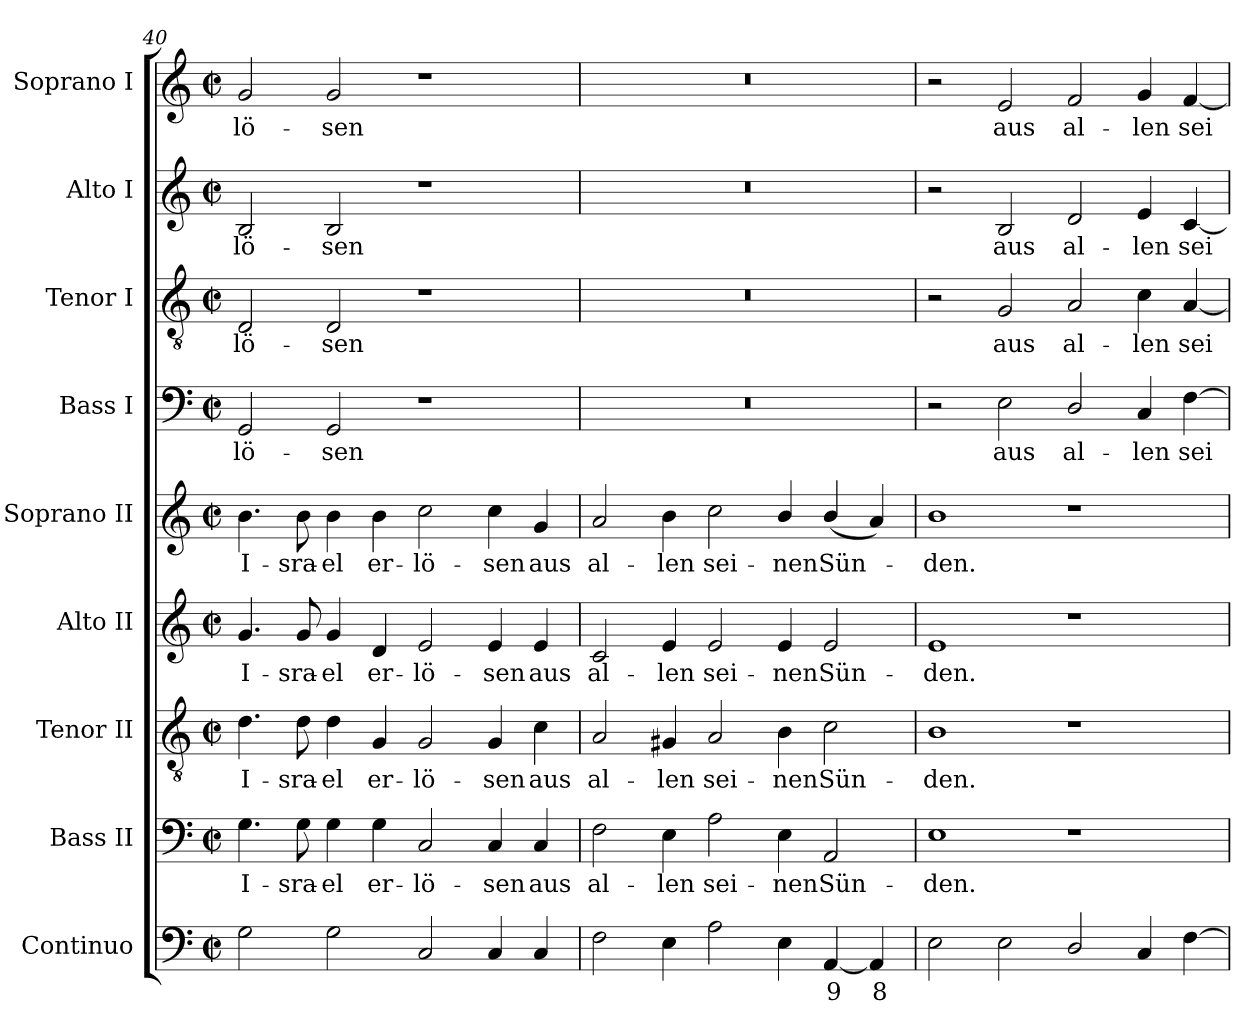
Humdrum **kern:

**kern	**text	**kern	**text	**kern	**text	**kern	**text	**kern	**text	**kern	**text	**kern	**text	**kern	**text	**kern	**text
*part9	*part9	*part8	*part8	*part7	*part7	*part6	*part6	*part5	*part5	*part4	*part4	*part3	*part3	*part2	*part2	*part1	*part1
*staff9	*staff9	*staff8	*staff8	*staff7	*staff7	*staff6	*staff6	*staff5	*staff5	*staff4	*staff4	*staff3	*staff3	*staff2	*staff2	*staff1	*staff1
*I"Continuo	*	*I"Bass II	*	*I"Tenor II	*	*I"Alto II	*	*I"Soprano II	*	*I"Bass I	*	*I"Tenor I	*	*I"Alto I	*	*I"Soprano I	*
*	*	*I'B II	*	*I'T II	*	*I'A II	*	*I'S II	*	*I'B I	*	*I'T I	*	*I'A I	*	*I'S I	*
!!LO:LB:g=z
*clefF4	*	*clefF4	*	*clefGv2	*	*clefG2	*	*clefG2	*	*clefF4	*	*clefGv2	*	*clefG2	*	*clefG2	*
*k[]	*	*k[]	*	*k[]	*	*k[]	*	*k[]	*	*k[]	*	*k[]	*	*k[]	*	*k[]	*
*C:	*	*C:	*	*C:	*	*C:	*	*C:	*	*C:	*	*C:	*	*C:	*	*C:	*
*M4/2	*	*M4/2	*	*M4/2	*	*M4/2	*	*M4/2	*	*M4/2	*	*M4/2	*	*M4/2	*	*M4/2	*
*met(c|)	*	*met(c|)	*	*met(c|)	*	*met(c|)	*	*met(c|)	*	*met(c|)	*	*met(c|)	*	*met(c|)	*	*met(c|)	*
=40	=40	=40	=40	=40	=40	=40	=40	=40	=40	=40	=40	=40	=40	=40	=40	=40	=40
!	!	!	!LO:LY:b	!	!LO:LY:b	!	!LO:LY:b	!	!LO:LY:b	!	!LO:LY:b	!	!LO:LY:b	!	!LO:LY:b	!	!LO:LY:b
2G	.	4.G	I-	4.d	I-	4.g	I-	4.b	I-	2GG	-lö-	2D	-lö-	2B	-lö-	2g	-lö-
!	!	!	!LO:LY:b	!	!LO:LY:b	!	!LO:LY:b	!	!LO:LY:b	!	!	!	!	!	!	!	!
.	.	8G	-sra-	8d	-sra-	8g	-sra-	8b	-sra-	.	.	.	.	.	.	.	.
!	!	!	!LO:LY:b	!	!LO:LY:b	!	!LO:LY:b	!	!LO:LY:b	!	!LO:LY:b	!	!LO:LY:b	!	!LO:LY:b	!	!LO:LY:b
2G	.	4G	-el	4d	-el	4g	-el	4b	-el	2GG	-sen	2D	-sen	2B	-sen	2g	-sen
!	!	!	!LO:LY:b	!	!LO:LY:b	!	!LO:LY:b	!	!LO:LY:b	!	!	!	!	!	!	!	!
.	.	4G	er-	4G	er-	4d	er-	4b	er-	.	.	.	.	.	.	.	.
!	!	!	!LO:LY:b	!	!LO:LY:b	!	!LO:LY:b	!	!LO:LY:b	!	!	!	!	!	!	!	!
2C	.	2C	-lö-	2G	-lö-	2e	-lö-	2cc	-lö-	1r	.	1r	.	1r	.	1r	.
!	!	!	!LO:LY:b	!	!LO:LY:b	!	!LO:LY:b	!	!LO:LY:b	!	!	!	!	!	!	!	!
4C	.	4C	-sen	4G	-sen	4e	-sen	4cc	-sen	.	.	.	.	.	.	.	.
!	!	!	!LO:LY:b	!	!LO:LY:b	!	!LO:LY:b	!	!LO:LY:b	!	!	!	!	!	!	!	!
4C	.	4C	aus	4c	aus	4e	aus	4g	aus	.	.	.	.	.	.	.	.
=41	=41	=41	=41	=41	=41	=41	=41	=41	=41	=41	=41	=41	=41	=41	=41	=41	=41
!	!	!	!LO:LY:b	!	!LO:LY:b	!	!LO:LY:b	!	!LO:LY:b	!	!	!	!	!	!	!	!
2F	.	2F	al-	2A	al-	2c	al-	2a	al-	0r	.	0r	.	0r	.	0r	.
!	!	!	!LO:LY:b	!	!LO:LY:b	!	!LO:LY:b	!	!LO:LY:b	!	!	!	!	!	!	!	!
4E	.	4E	-len	4G#X	-len	4e	-len	4b	-len	.	.	.	.	.	.	.	.
!	!	!	!LO:LY:b	!	!LO:LY:b	!	!LO:LY:b	!	!LO:LY:b	!	!	!	!	!	!	!	!
2A	.	2A	sei-	2A	sei-	2e	sei-	2cc	sei-	.	.	.	.	.	.	.	.
!	!	!	!LO:LY:b	!	!LO:LY:b	!	!LO:LY:b	!	!LO:LY:b	!	!	!	!	!	!	!	!
4E	.	4E	-nen	4B	-nen	4e	-nen	4b/	-nen	.	.	.	.	.	.	.	.
!	!LO:LY:b	!	!LO:LY:b	!	!LO:LY:b	!	!LO:LY:b	!	!LO:LY:b	!	!	!	!	!	!	!	!
[4AA	9	2AA	Sün-	2c	Sün-	2e	Sün-	(<4b/	Sün-	.	.	.	.	.	.	.	.
!	!LO:LY:b	!	!	!	!	!	!	!	!	!	!	!	!	!	!	!	!
4AA]	8	.	.	.	.	.	.	4a)	.	.	.	.	.	.	.	.	.
=42	=42	=42	=42	=42	=42	=42	=42	=42	=42	=42	=42	=42	=42	=42	=42	=42	=42
!	!	!	!LO:LY:b	!	!LO:LY:b	!	!LO:LY:b	!	!LO:LY:b	!	!	!	!	!	!	!	!
2E	.	1E	-den.	1B	-den.	1e	-den.	1b	den.	2r	.	2r	.	2r	.	2r	.
!	!	!	!	!	!	!	!	!	!	!	!LO:LY:b	!	!LO:LY:b	!	!LO:LY:b	!	!LO:LY:b
2E	.	.	.	.	.	.	.	.	.	2E	aus	2G	aus	2B	aus	2e	aus
!	!	!	!	!	!	!	!	!	!	!	!LO:LY:b	!	!LO:LY:b	!	!LO:LY:b	!	!LO:LY:b
2D/	.	1r	.	1r	.	1r	.	1r	.	2D/	al-	2A	al-	2d	al-	2f	al-
!	!	!	!	!	!	!	!	!	!	!	!LO:LY:b	!	!LO:LY:b	!	!LO:LY:b	!	!LO:LY:b
4C	.	.	.	.	.	.	.	.	.	4C	-len	4c	-len	4e	-len	4g	-len
!	!	!	!	!	!	!	!	!	!	!	!LO:LY:b	!	!LO:LY:b	!	!LO:LY:b	!	!LO:LY:b
[4F	.	.	.	.	.	.	.	.	.	[4F	sei-	[4A	sei-	[4c	sei-	[4f	sei-
=	=	=	=	=	=	=	=	=	=	=	=	=	=	=	=	=	=
*-	*-	*-	*-	*-	*-	*-	*-	*-	*-	*-	*-	*-	*-	*-	*-	*-	*-
